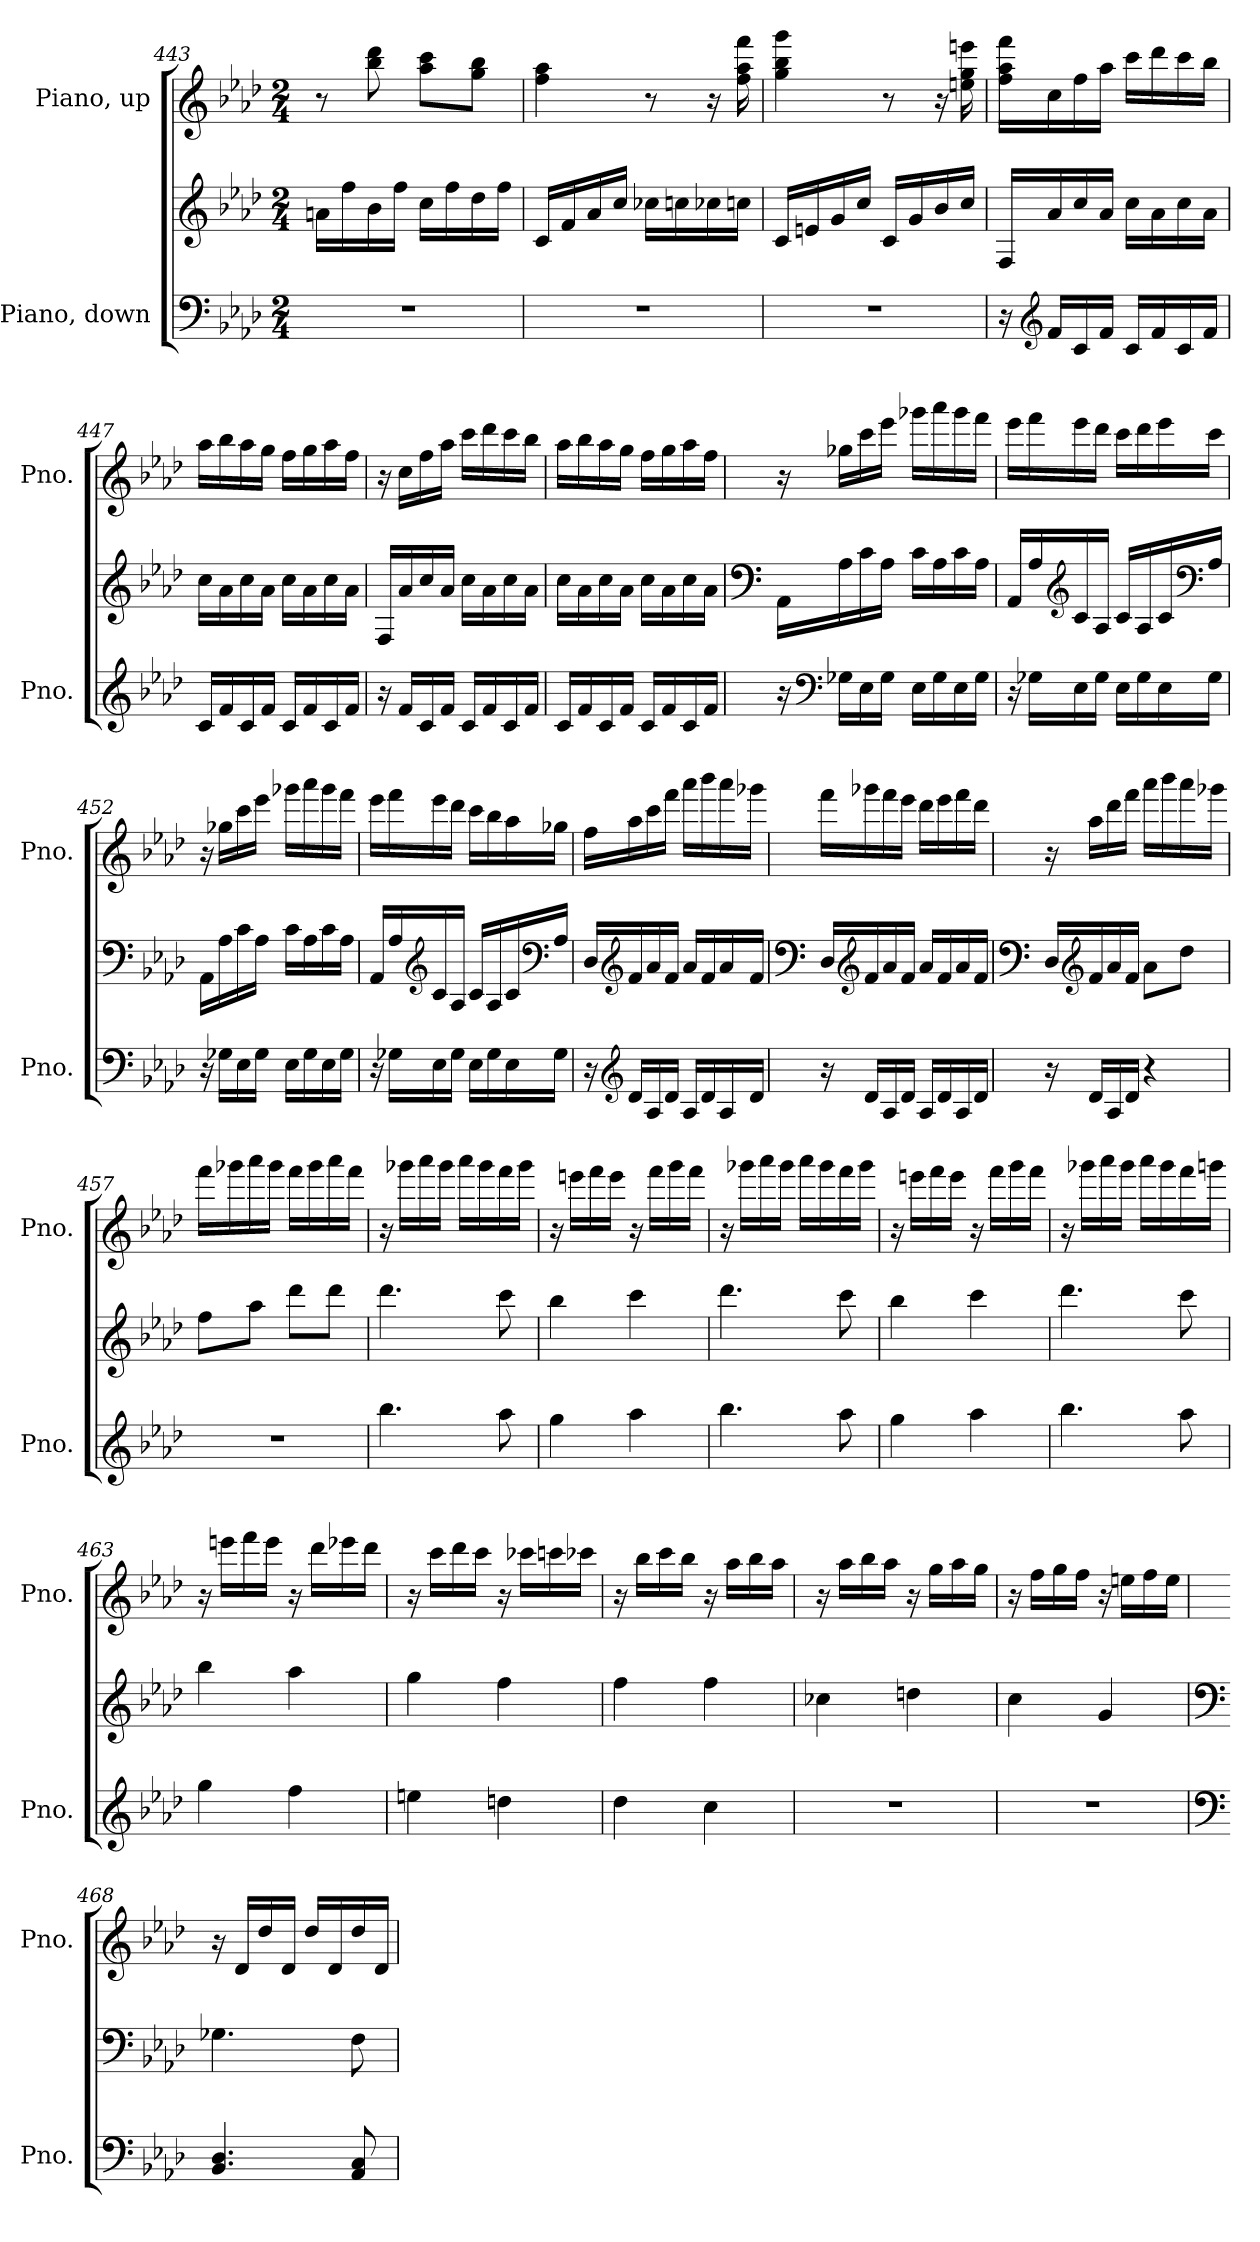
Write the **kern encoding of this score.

**kern	**kern	**kern
*part2	*part2	*part1
*staff3	*staff2	*staff1
*I"Piano, down	*	*I"Piano, up
*I'Pno.	*	*I'Pno.
*clefF4	*clefG2	*clefG2
*k[b-e-a-d-]	*k[b-e-a-d-]	*k[b-e-a-d-]
*M2/4	*M2/4	*M2/4
=443	=443	=443
2r	16an\LL	8r
.	16ff\	.
.	16b-\	8bb-\ 8ddd-\
.	16ff\JJ	.
.	16cc\LL	8aa-\ 8ccc\L
.	16ff\	.
.	16dd-\	8gg\ 8bb-\J
.	16ff\JJ	.
=444	=444	=444
2r	16c/LL	4ff\ 4aa-\
.	16f/	.
.	16a-/	.
.	16cc/JJ	.
.	16cc-X\LL	8r
.	16ccn\	.
.	16cc-X\	16r
.	16ccn\JJ	16ff\ 16aa-\ 16fff\
!!LO:LB:g=z
=445	=445	=445
2r	16c/LL	4gg\ 4bb-\ 4ggg\
.	16en/	.
.	16g/	.
.	16cc/JJ	.
.	16c/LL	8r
.	16g/	.
.	16b-/	16r
.	16cc/JJ	16een\ 16gg\ 16eeen\
=446	=446	=446
16r	16F/LL	16ff\ 16aa-\ 16fff\LL
*clefG2	*	*
16f/LL	16a-/	16cc\
16c/	16cc/	16ff\
16f/JJ	16a-/JJ	16aa-\JJ
16c/LL	16cc\LL	16ccc\LL
16f/	16a-\	16ddd-\
16c/	16cc\	16ccc\
16f/JJ	16a-\JJ	16bb-\JJ
=447	=447	=447
16c/LL	16cc\LL	16aa-\LL
16f/	16a-\	16bb-\
16c/	16cc\	16aa-\
16f/JJ	16a-\JJ	16gg\JJ
16c/LL	16cc\LL	16ff\LL
16f/	16a-\	16gg\
16c/	16cc\	16aa-\
16f/JJ	16a-\JJ	16ff\JJ
=448	=448	=448
16r	16F/LL	16r
16f/LL	16a-/	16cc\LL
16c/	16cc/	16ff\
16f/JJ	16a-/JJ	16aa-\JJ
16c/LL	16cc\LL	16ccc\LL
16f/	16a-\	16ddd-\
16c/	16cc\	16ccc\
16f/JJ	16a-\JJ	16bb-\JJ
!!LO:LB:g=z
=449	=449	=449
16c/LL	16cc\LL	16aa-\LL
16f/	16a-\	16bb-\
16c/	16cc\	16aa-\
16f/JJ	16a-\JJ	16gg\JJ
16c/LL	16cc\LL	16ff\LL
16f/	16a-\	16gg\
16c/	16cc\	16aa-\
16f/JJ	16a-\JJ	16ff\JJ
=450	=450	=450
*	*clefF4	*
16r	16AA-\LL	16r
*clefF4	*	*
16G-X\LL	16A-\	16gg-X\LL
16E-\	16c\	16ccc\
16G-\JJ	16A-\JJ	16eee-\JJ
16E-\LL	16c\LL	16ggg-X\LL
16G-\	16A-\	16aaa-\
16E-\	16c\	16ggg-\
16G-\JJ	16A-\JJ	16fff\JJ
=451	=451	=451
16r	16AA-/LL	16eee-\LL
16G-X\LL	16A-/	16fff\
*	*clefG2	*
16E-\	16c/	16eee-\
16G-\JJ	16A-/JJ	16ddd-\JJ
16E-\LL	16c/LL	16ccc\LL
16G-\	16A-/	16ddd-\
16E-\	16c/	16eee-\
*	*clefF4	*
16G-\JJ	16A-/JJ	16ccc\JJ
!!LO:PB:g=z
=452	=452	=452
16r	16AA-\LL	16r
16G-X\LL	16A-\	16gg-X\LL
16E-\	16c\	16ccc\
16G-\JJ	16A-\JJ	16eee-\JJ
16E-\LL	16c\LL	16ggg-X\LL
16G-\	16A-\	16aaa-\
16E-\	16c\	16ggg-\
16G-\JJ	16A-\JJ	16fff\JJ
=453	=453	=453
16r	16AA-/LL	16eee-\LL
16G-X\LL	16A-/	16fff\
*	*clefG2	*
16E-\	16c/	16eee-\
16G-\JJ	16A-/JJ	16ddd-\JJ
16E-\LL	16c/LL	16ccc\LL
16G-\	16A-/	16bb-\
16E-\	16c/	16aa-\
*	*clefF4	*
16G-\JJ	16A-/JJ	16gg-X\JJ
=454	=454	=454
16r	16D-/LL	16ff\LL
*clefG2	*clefG2	*
16d-/LL	16f/	16aa-\
16A-/	16a-/	16ccc\
16d-/JJ	16f/JJ	16fff\JJ
16A-/LL	16a-/LL	16aaa-\LL
16d-/	16f/	16bbb-\
16A-/	16a-/	16aaa-\
16d-/JJ	16f/JJ	16ggg-X\JJ
!!LO:LB:g=z
=455	=455	=455
*	*clefF4	*
16r	16D-/LL	16fff\LL
*	*clefG2	*
16d-/LL	16f/	16ggg-X\
16A-/	16a-/	16fff\
16d-/JJ	16f/JJ	16eee-\JJ
16A-/LL	16a-/LL	16ddd-\LL
16d-/	16f/	16eee-\
16A-/	16a-/	16fff\
16d-/JJ	16f/JJ	16ddd-\JJ
=456	=456	=456
*	*clefF4	*
16r	16D-/LL	16r
*	*clefG2	*
16d-/LL	16f/	16aa-\LL
16A-/	16a-/	16ddd-\
16d-/JJ	16f/JJ	16fff\JJ
4r	8a-\L	16aaa-\LL
.	.	16bbb-\
.	8dd-\J	16aaa-\
.	.	16ggg-X\JJ
=457	=457	=457
2r	8ff\L	16fff\LL
.	.	16ggg-X\
.	8aa-\J	16aaa-\
.	.	16ggg-\JJ
.	8ddd-\L	16fff\LL
.	.	16ggg-\
.	8ddd-\J	16aaa-\
.	.	16fff\JJ
!!LO:LB:g=z
=458	=458	=458
4.bb-\	4.ddd-\	16r
.	.	16ggg-X\LL
.	.	16aaa-\
.	.	16ggg-\JJ
.	.	16aaa-\LL
.	.	16ggg-\
8aa-\	8ccc\	16fff\
.	.	16ggg-\JJ
=459	=459	=459
4gg\	4bb-\	16r
.	.	16eeen\LL
.	.	16fff\
.	.	16eee\JJ
4aa-\	4ccc\	16r
.	.	16fff\LL
.	.	16ggg\
.	.	16fff\JJ
=460	=460	=460
4.bb-\	4.ddd-\	16r
.	.	16ggg-X\LL
.	.	16aaa-\
.	.	16ggg-\JJ
.	.	16aaa-\LL
.	.	16ggg-\
8aa-\	8ccc\	16fff\
.	.	16ggg-\JJ
!!LO:LB:g=z
=461	=461	=461
4gg\	4bb-\	16r
.	.	16eeen\LL
.	.	16fff\
.	.	16eee\JJ
4aa-\	4ccc\	16r
.	.	16fff\LL
.	.	16ggg\
.	.	16fff\JJ
=462	=462	=462
4.bb-\	4.ddd-\	16r
.	.	16ggg-X\LL
.	.	16aaa-\
.	.	16ggg-\JJ
.	.	16aaa-\LL
.	.	16ggg-\
8aa-\	8ccc\	16fff\
.	.	16gggn\JJ
=463	=463	=463
4gg\	4bb-\	16r
.	.	16eeen\LL
.	.	16fff\
.	.	16eee\JJ
4ff\	4aa-\	16r
.	.	16ddd-\LL
.	.	16eee-X\
.	.	16ddd-\JJ
!!LO:PB:g=z
=464	=464	=464
4een\	4gg\	16r
.	.	16ccc\LL
.	.	16ddd-\
.	.	16ccc\JJ
4ddn\	4ff\	16r
.	.	16ccc-X\LL
.	.	16cccn\
.	.	16ccc-X\JJ
=465	=465	=465
4dd-\	4ff\	16r
.	.	16bb-\LL
.	.	16ccc\
.	.	16bb-\JJ
4cc\	4ff\	16r
.	.	16aa-\LL
.	.	16bb-\
.	.	16aa-\JJ
=466	=466	=466
2r	4cc-X\	16r
.	.	16aa-\LL
.	.	16bb-\
.	.	16aa-\JJ
.	4ddn\	16r
.	.	16gg\LL
.	.	16aa-\
.	.	16gg\JJ
=467	=467	=467
2r	4cc\	16r
.	.	16ff\LL
.	.	16gg\
.	.	16ff\JJ
.	4g/	16r
.	.	16een\LL
.	.	16ff\
.	.	16ee\JJ
!!LO:LB:g=z
=468	=468	=468
*clefF4	*clefF4	*
4.BB-/ 4.D-/	4.G-X\	16r
.	.	16d-/LL
.	.	16dd-/
.	.	16d-/JJ
.	.	16dd-/LL
.	.	16d-/
8AA-/ 8C/	8F\	16dd-/
.	.	16d-/JJ
=	=	=
*-	*-	*-
